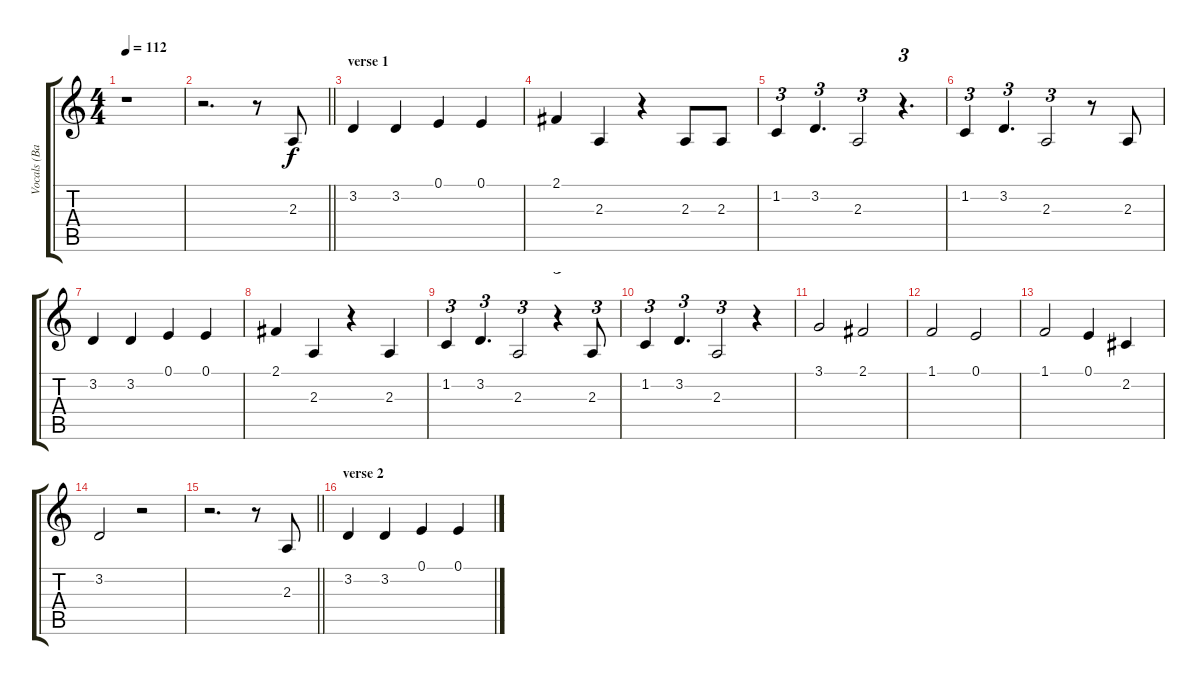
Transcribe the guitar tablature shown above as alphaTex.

\track ("Vocals (Barrett)" "Vocals (Ba") {instrument lead6voice}
\staff {score tabs}
\tuning (E4 B3 G3 D3 A2 E2) {hide}
\ts (4 4)
\tempo 112
\clef g2
\ks c
r.1{dy f instrument lead6voice} |
\barLineRight lightlight
r.2{d} r.8 2.3.8 |
\section ("" "verse 1")
3.2.4 3.2.4 0.1.4 0.1.4 |
2.1.4 2.3.4 r.4 2.3.8 2.3.8 |
1.2.4{tu (3 2)} 3.2.4{d tu (3 2)} 2.3.2{tu (3 2)} r.4{d tu (3 2)} |
1.2.4{tu (3 2)} 3.2.4{d tu (3 2)} 2.3.2{tu (3 2)} r.8 2.3.8 |
3.2.4 3.2.4 0.1.4 0.1.4 |
2.1.4 2.3.4 r.4 2.3.4 |
1.2.4{tu (3 2)} 3.2.4{d tu (3 2)} 2.3.2{tu (3 2)} r.4{tu (3 2)} 2.3.8{tu (3 2)} |
1.2.4{tu (3 2)} 3.2.4{d tu (3 2)} 2.3.2{tu (3 2)} r.4 |
3.1.2 2.1.2 |
1.1.2 0.1.2 |
1.1.2 0.1.4 2.2.4 |
3.2.2 r.2 |
\barLineRight lightlight
r.2{d} r.8 2.3.8 |
\section ("" "verse 2")
3.2.4 3.2.4 0.1.4 0.1.4
